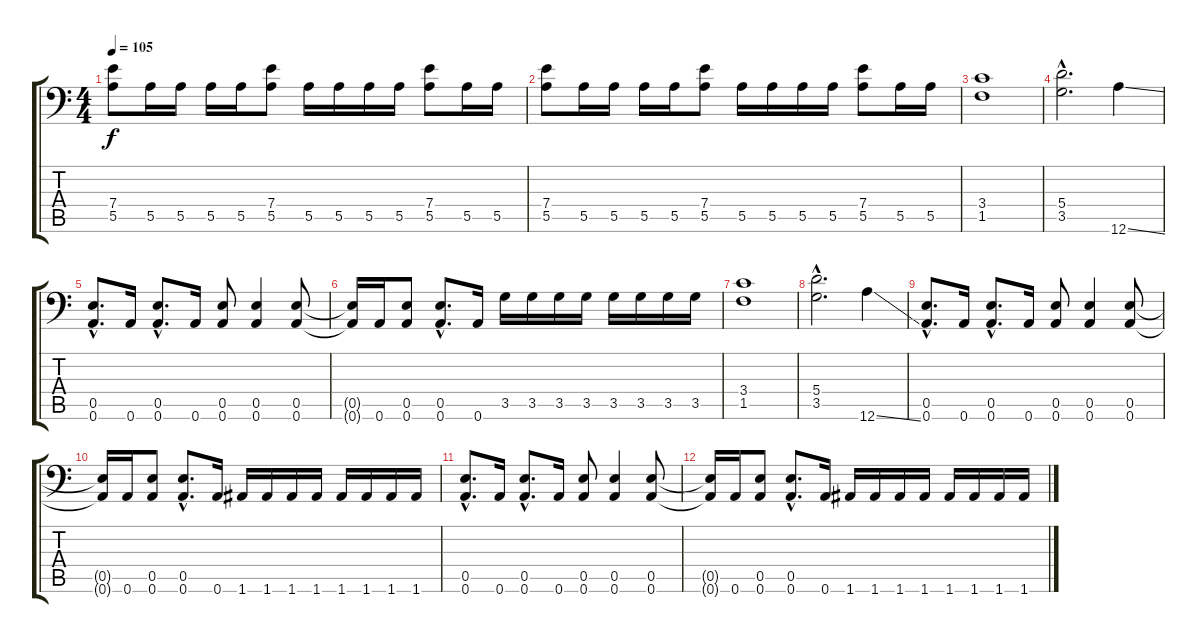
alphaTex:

\track "" {instrument distortionguitar}
\staff {score tabs}
\tuning (B3 Gb3 D3 A2 E2 A1) {hide}
\ts (4 4)
\tempo 105
\clef f4
\ks c
(7.4 5.5).8{dy f} 5.5.16 5.5.16 5.5.16 5.5.16 (7.4 5.5).8 5.5.16 5.5.16 5.5.16 5.5.16 (7.4 5.5).8 5.5.16 5.5.16 |
(7.4 5.5).8 5.5.16 5.5.16 5.5.16 5.5.16 (7.4 5.5).8 5.5.16 5.5.16 5.5.16 5.5.16 (7.4 5.5).8 5.5.16 5.5.16 |
(3.4 1.5).1 |
(5.4{hac} 3.5{hac}).2{d} 12.6{ss}.4 |
(0.5{hac} 0.6{hac}).8{d} 0.6.16 (0.5{hac} 0.6{hac}).8{d} 0.6.16 (0.5 0.6).8 (0.5 0.6).4 (0.5 0.6).8 |
(0.5{t} 0.6{t}).16 0.6.16 (0.5 0.6).8 (0.5{hac} 0.6{hac}).8{d} 0.6.16 3.5.16 3.5.16 3.5.16 3.5.16 3.5.16 3.5.16 3.5.16 3.5.16 |
(3.4 1.5).1 |
(5.4{hac} 3.5{hac}).2{d} 12.6{ss}.4 |
(0.5{hac} 0.6{hac}).8{d} 0.6.16 (0.5{hac} 0.6{hac}).8{d} 0.6.16 (0.5 0.6).8 (0.5 0.6).4 (0.5 0.6).8 |
(0.5{t} 0.6{t}).16 0.6.16 (0.5 0.6).8 (0.5{hac} 0.6{hac}).8{d} 0.6.16 1.6.16 1.6.16 1.6.16 1.6.16 1.6.16 1.6.16 1.6.16 1.6.16 |
(0.5{hac} 0.6{hac}).8{d} 0.6.16 (0.5{hac} 0.6{hac}).8{d} 0.6.16 (0.5 0.6).8 (0.5 0.6).4 (0.5 0.6).8 |
(0.5{t} 0.6{t}).16 0.6.16 (0.5 0.6).8 (0.5{hac} 0.6{hac}).8{d} 0.6.16 1.6.16 1.6.16 1.6.16 1.6.16 1.6.16 1.6.16 1.6.16 1.6.16
